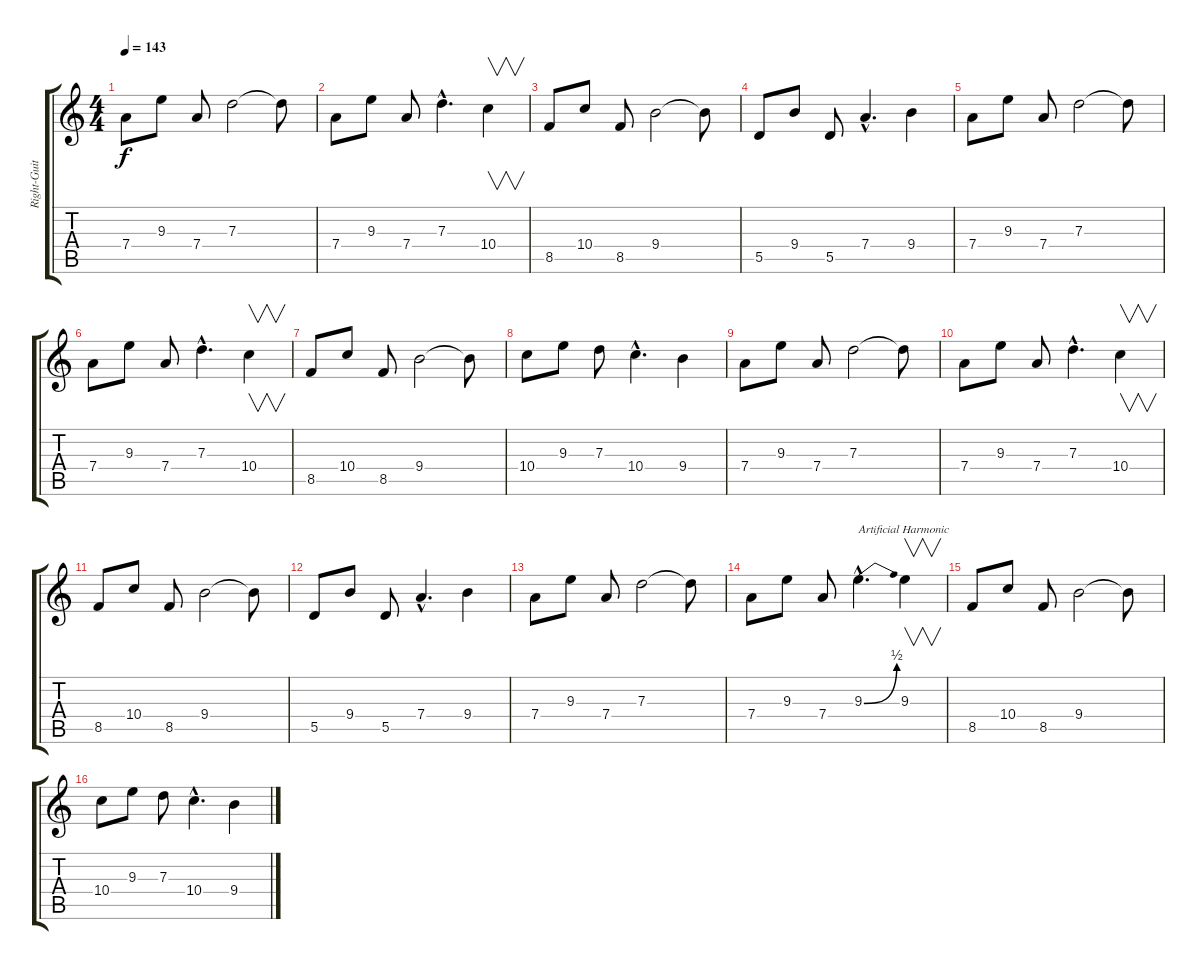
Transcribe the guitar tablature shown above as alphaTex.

\track ("Right-Guitar" "Right-Guit") {instrument distortionguitar}
\staff {score tabs}
\tuning (E4 B3 G3 D3 A2 E2) {hide}
\ts (4 4)
\tempo 143
\clef g2
\ks c
7.4.8{dy f instrument distortionguitar} 9.3.8 7.4.8 7.3.2 7.3{t}.8 |
7.4.8 9.3.8 7.4.8 7.3{hac}.4{d} 10.4.4{v} |
8.5.8 10.4.8 8.5.8 9.4.2 9.4{t}.8 |
5.5.8 9.4.8 5.5.8 7.4{hac}.4{d} 9.4.4 |
7.4.8 9.3.8 7.4.8 7.3.2 7.3{t}.8 |
7.4.8 9.3.8 7.4.8 7.3{hac}.4{d} 10.4.4{v} |
8.5.8 10.4.8 8.5.8 9.4.2 9.4{t}.8 |
10.4.8 9.3.8 7.3.8 10.4{hac}.4{d} 9.4.4 |
7.4.8 9.3.8 7.4.8 7.3.2 7.3{t}.8 |
7.4.8 9.3.8 7.4.8 7.3{hac}.4{d} 10.4.4{v} |
8.5.8 10.4.8 8.5.8 9.4.2 9.4{t}.8 |
5.5.8 9.4.8 5.5.8 7.4{hac}.4{d} 9.4.4 |
7.4.8 9.3.8 7.4.8 7.3.2 7.3{t}.8 |
7.4.8 9.3.8 7.4.8 9.3{be (bend 0 0 60 2) hac}.4{d txt "Artificial Harmonic" instrument guitarharmonics} 9.3.4{v} |
8.5.8{instrument distortionguitar} 10.4.8 8.5.8 9.4.2 9.4{t}.8 |
10.4.8 9.3.8 7.3.8 10.4{hac}.4{d} 9.4.4
